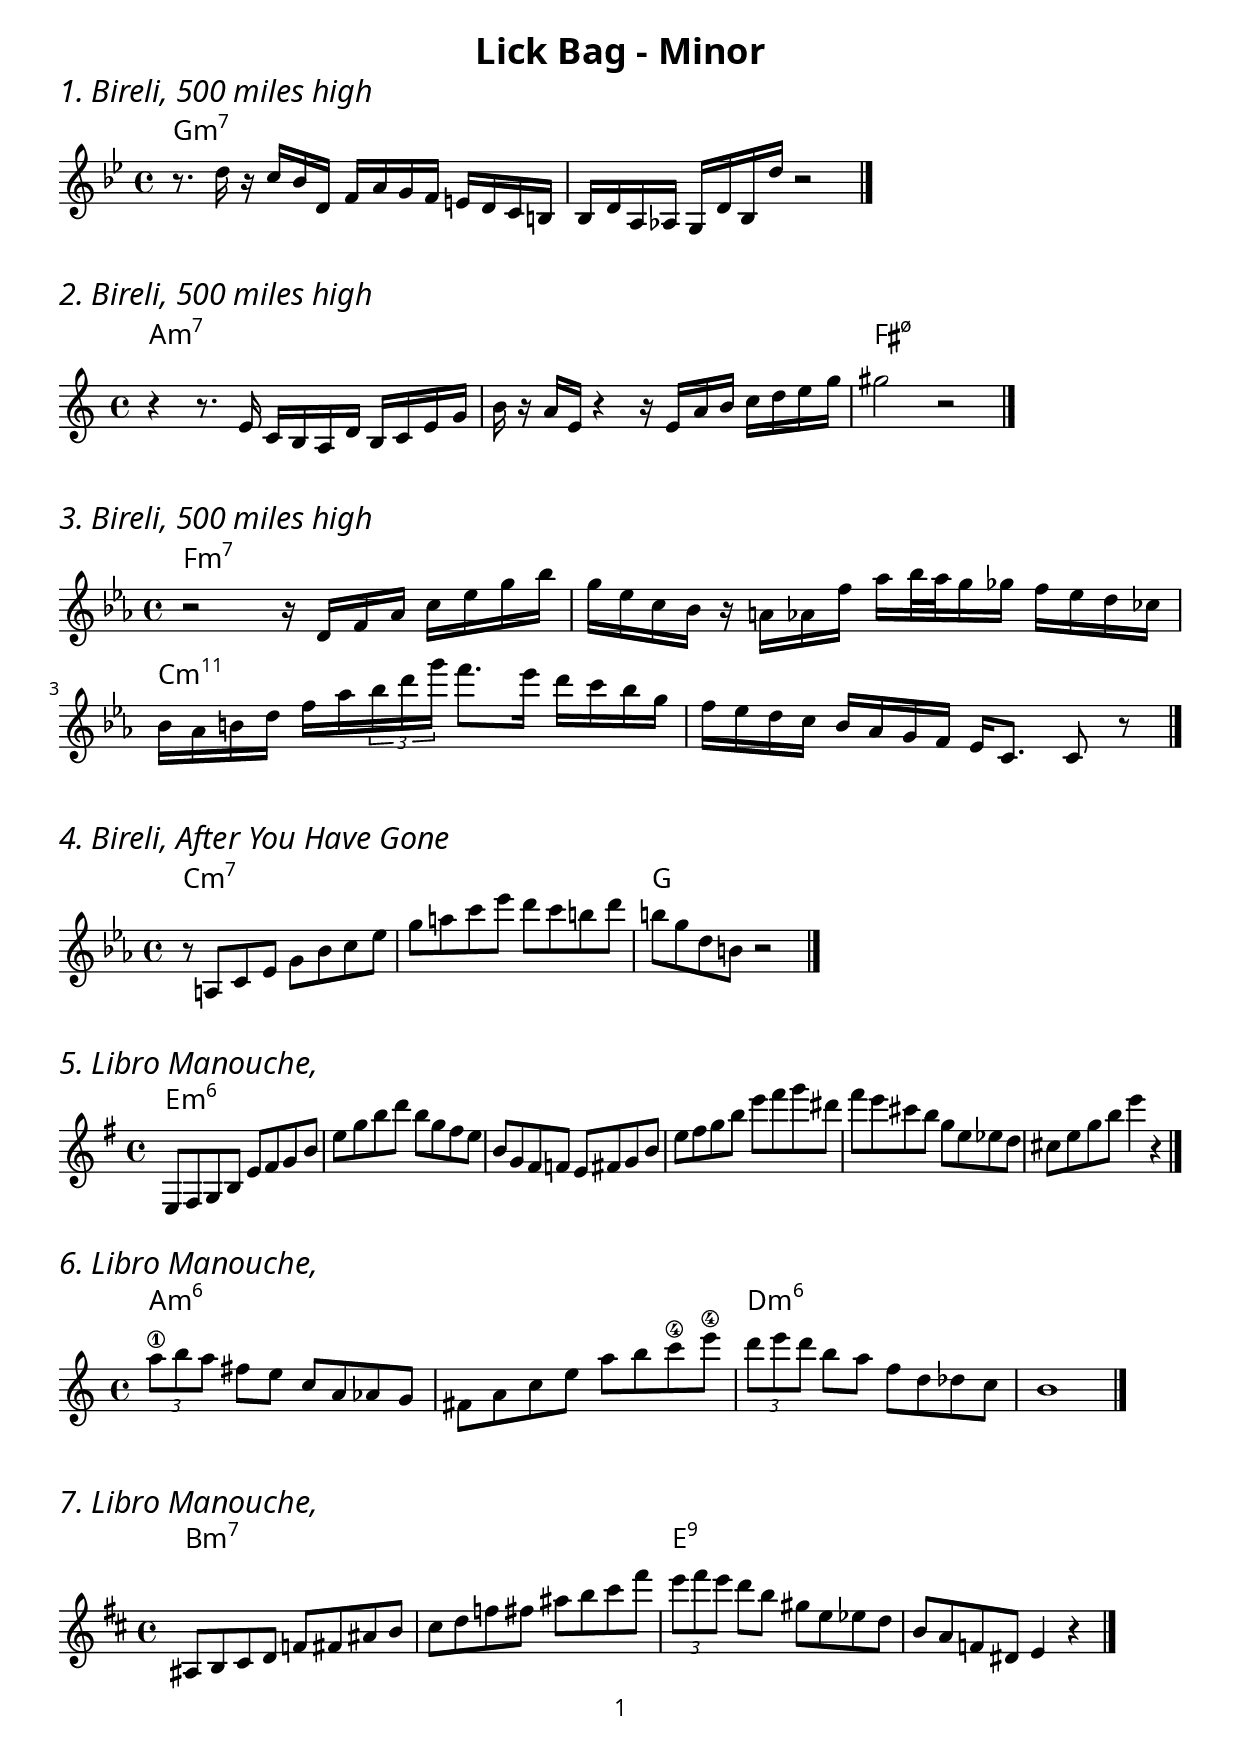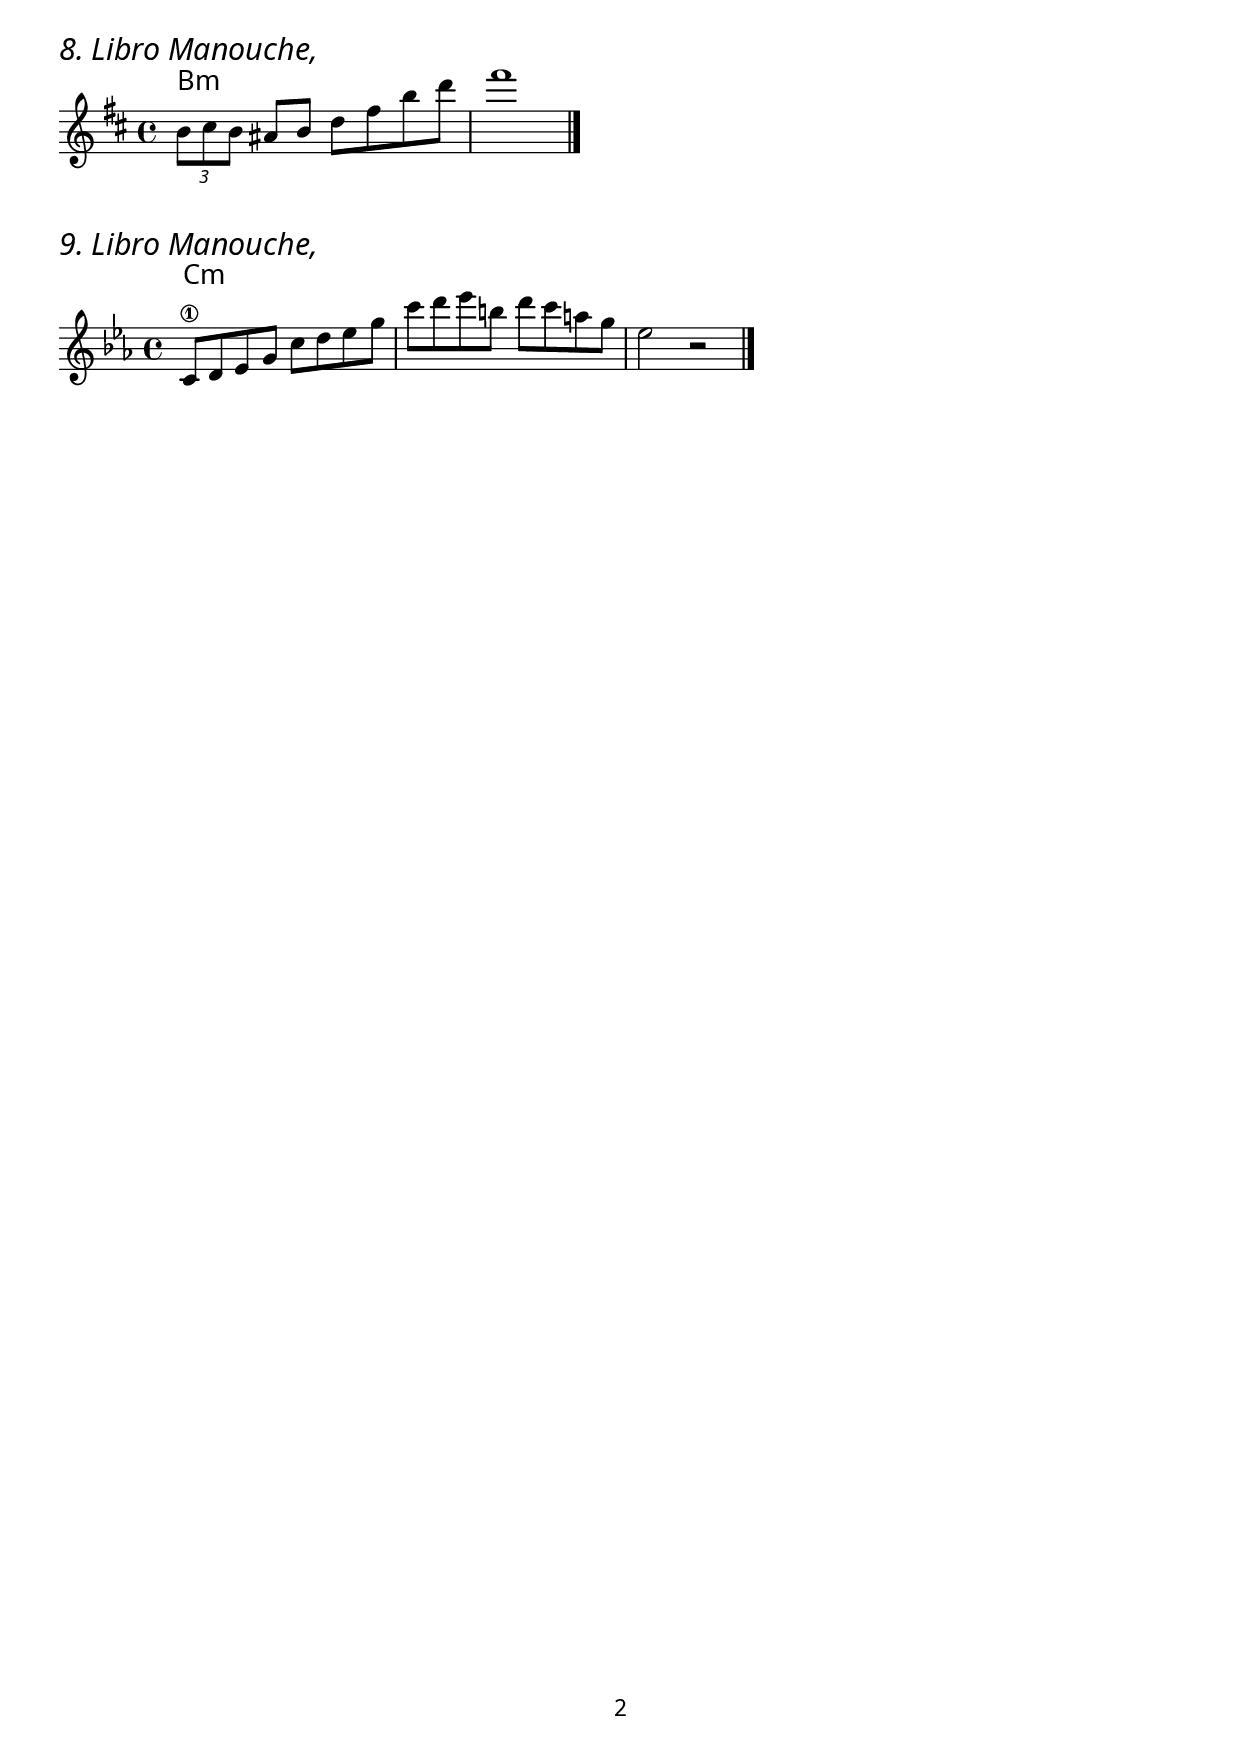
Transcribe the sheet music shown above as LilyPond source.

% {{{ PARAMETRI
  \version "2.18.2"
  myTitle = "Lick Bag - Minor"
  myTempo =  #(ly:make-moment 190 4)
  \include "LickBagHeader.ly"
% }}}

% {{{ LICK A
  lickA = \LickScore
    \time 4/4
    \key bes \major
    {
      r8. d'16 r16 c bes d, f a g f e d c b | bes d a aes g d' bes d' r2 |
    }
    \chordmode{
      g1:m7 | g1:m7 | 
    }
    #"Bireli"
    #"500 miles high"
% }}}

% {{{ LICK B
  lickB = \LickScore
    \time 4/4
    \key c \major
    {
      r4 r8. e16 c b a d b c e g | b r a e r4 r16 e a b c d e g | gis2 r2 |
    }
    \chordmode{
      a1:m7 | a1:m7 | fis1:m7.5- | 
    }
    #"Bireli"
    #"500 miles high"
% }}}

% {{{ LICK C
  lickC = \LickScore
    \time 4/4
    \key ees \major
    {
      r2 r16 d f aes c ees g bes | g ees c bes r a aes f' aes bes32 aes g16 ges f ees d ces |
      bes aes b d f aes \tuplet 3/2 {bes d g} f8. ees16 d c bes g | f ees d c bes aes g f ees c8. c8 r8 |
    }
    \chordmode{
      f1:m7 | f1:m7 | c1:m11 | c1:m11 | 
    }
    #"Bireli"
    #"500 miles high"
% }}}

% {{{ LICK D
  lickD = \LickScore
    \time 4/4
    \key ees \major
    {
      r8 a c ees g bes c ees | g a c ees d c b d | b g d b r2 |
    }
    \chordmode{
      c1:m7 | c1:m7 | g1 | \bar "|."
    }
    #"Bireli"
    #"After You Have Gone"
% }}}

% {{{ LICK E
  lickE = \LickScore
    \time 4/4
    \key g \major
    {
      e,8 fis g b e fis g b | e g b d b g fis e |
      b g fis f e fis g b | e fis g b e fis g dis |
      fis e cis b g e ees d | cis e g b e4 r4 |
    }
    \chordmode{
      e1:m6 | e1:m6 | e1:m6 | e1:m6 | e1:m6 | e1:m6 |
    }
    #"Libro Manouche"
    #""
% }}}

% {{{ LICK F
  lickF = \LickScore
    \time 4/4
    \key c \major
    {
      \trip a''8\1 b a fis e c a aes g |
      fis a c e a b c\4 e\4 |
      \trip d e d b a f d des c | b1 |
    }
    \chordmode{
      a1:m6 | a1:m6 | d1:m6 | d1:m6 |
    }
    #"Libro Manouche"
    #""
% }}}

% {{{ LICK G
  lickG = \LickScore
    \time 4/4
    \key d \major
    {
      ais8 b cis d f fis ais b |
      cis d f fis ais b cis fis |
      \trip e fis e d b gis e ees d | b a f dis e4 r |
    }
    \chordmode{
      b1:m7 | b1:m7 | e1:9 | e1:9 |
    }
    #"Libro Manouche"
    #""
% }}}

% {{{ LICK H
  lickH = \LickScore
    \time 4/4
    \key d \major
    {
      \trip b'8 cis b ais b d fis b d | fis1 |
    }
    \chordmode{
      b1:m | b1:m |
    }
    #"Libro Manouche"
    #""
% }}}

% {{{ LICK I
  lickI = \LickScore
    \time 4/4
    \key ees \major
    {
      c8\1 d ees g c d ees g |
      c d ees b d c a g | ees2 r2 |

    }
    \chordmode{
      c1:m | c1:m | c1:m |
    }
    #"Libro Manouche"
    #""
% }}}

% {{{ BOOKS
  \book{
    \bookOutputSuffix "C"    
    \lickA
    \lickB
    \lickC
    \lickD
    \lickE 
    \lickF
    \lickG
    \lickH
    \lickI
  }
% }}}
